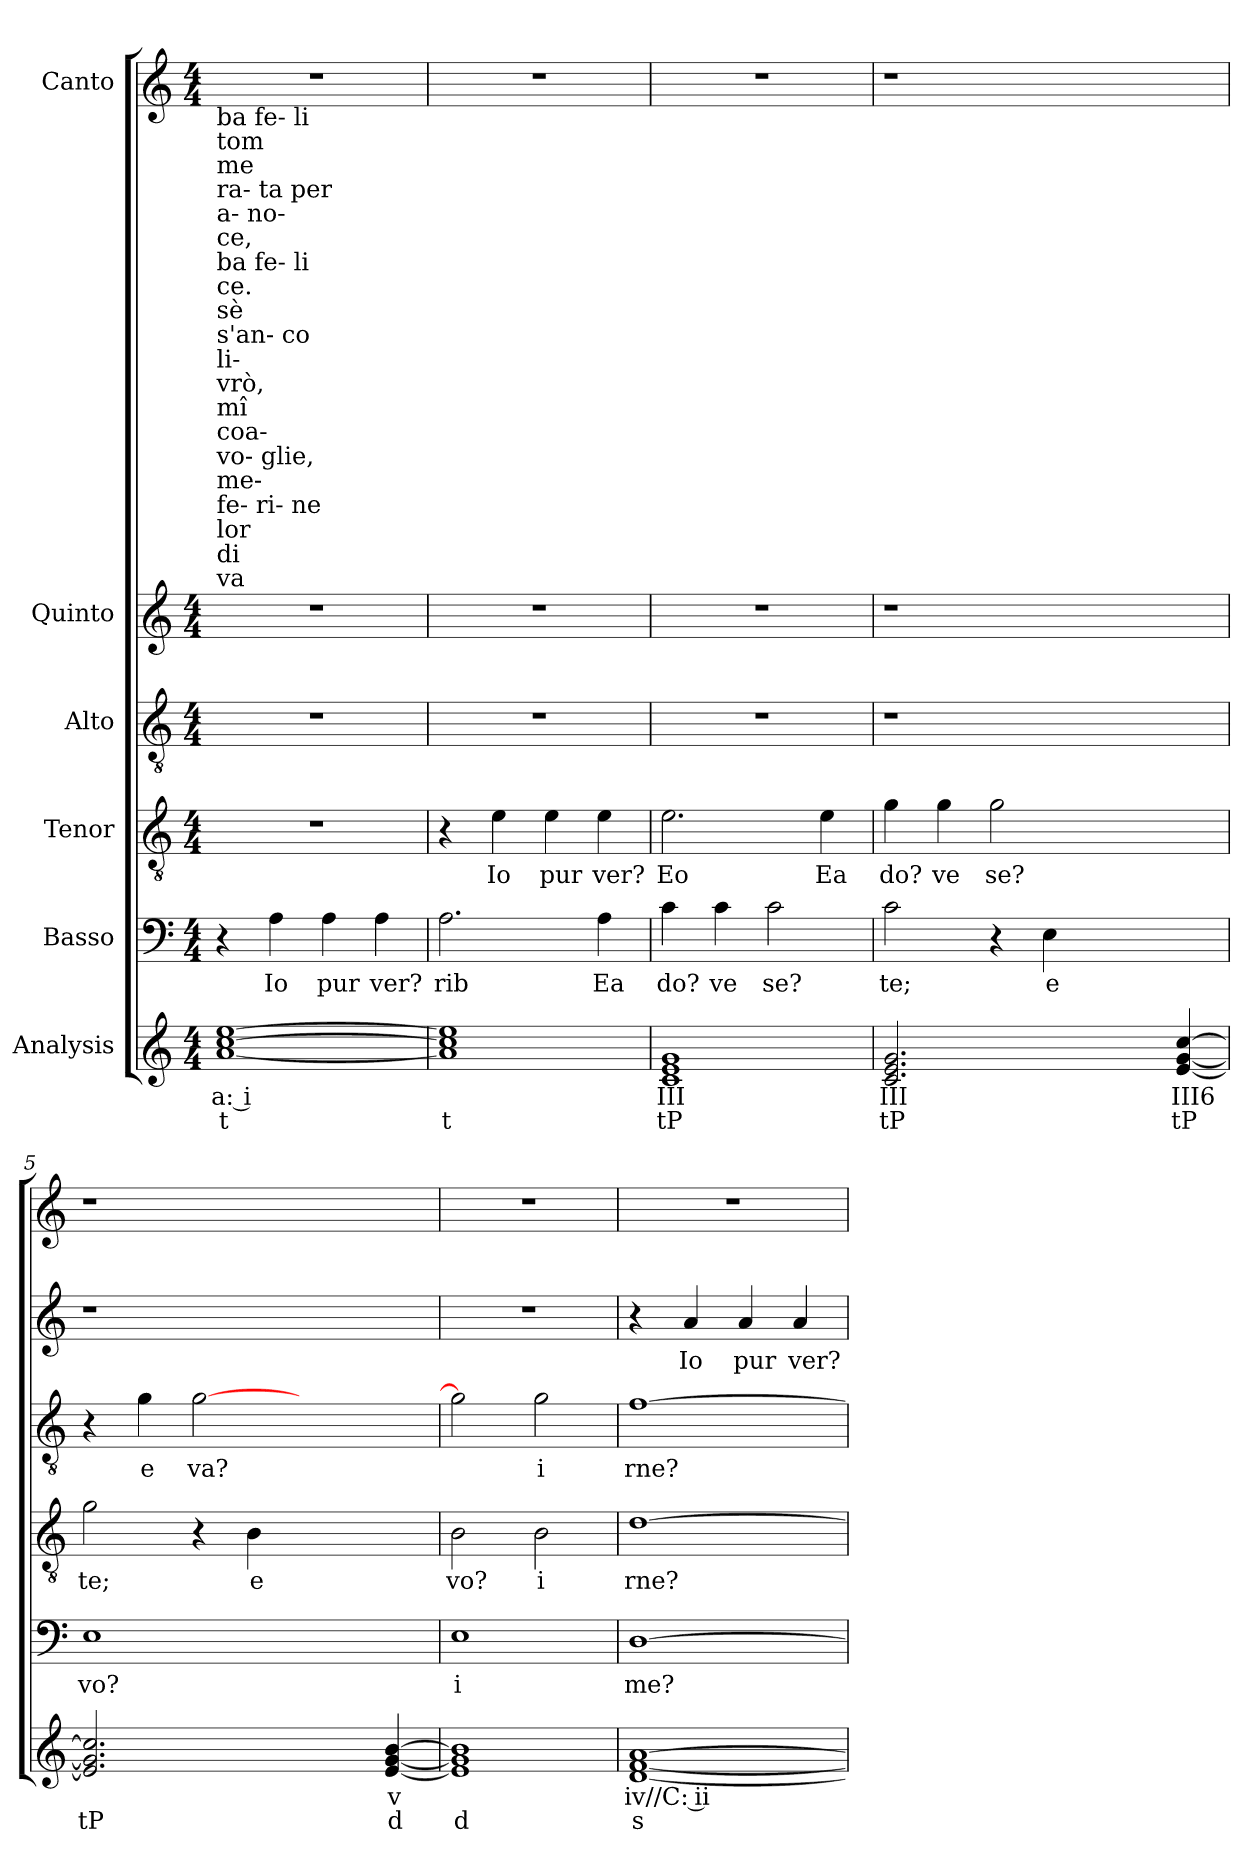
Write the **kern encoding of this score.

**kern	**text	**text	**kern	**text	**kern	**text	**kern	**text	**kern	**text	**kern
*part6	*part6	*part6	*part5	*part5	*part4	*part4	*part3	*part3	*part2	*part2	*part1
*staff6	*staff6	*staff6	*staff5	*staff5	*staff4	*staff4	*staff3	*staff3	*staff2	*staff2	*staff1
*I"Analysis	*	*	*I"Basso	*	*I"Tenor	*	*I"Alto	*	*I"Quinto	*	*I"Canto
*	*	*	*clefF4	*	*clefGv2	*	*clefGv2	*	*clefG2	*	*clefG2
*k[]	*	*	*k[]	*	*k[]	*	*k[]	*	*k[]	*	*k[]
*M4/4	*	*	*M4/4	*	*M4/4	*	*M4/4	*	*M4/4	*	*M4/4
*MM120	*	*	*MM120	*	*MM120	*	*MM120	*	*MM120	*	*MM120
=1	=1	=1	=1	=1	=1	=1	=1	=1	=1	=1	=1
!	!	!	!	!	!	!	!	!	!	!	!LO:TX:b:t=ba fe- li
!	!	!	!	!	!	!	!	!	!	!	!LO:TX:b:t=tom
!	!	!	!	!	!	!	!	!	!	!	!LO:TX:b:t=me
!	!	!	!	!	!	!	!	!	!	!	!LO:TX:b:t=ra- ta per
!	!	!	!	!	!	!	!	!	!	!	!LO:TX:b:t=a- no-
!	!	!	!	!	!	!	!	!	!	!	!LO:TX:b:t=ce,
!	!	!	!	!	!	!	!	!	!	!	!LO:TX:b:t=ba fe- li
!	!	!	!	!	!	!	!	!	!	!	!LO:TX:b:t=ce.
!	!	!	!	!	!	!	!	!	!	!	!LO:TX:b:t=sè
!	!	!	!	!	!	!	!	!	!	!	!LO:TX:b:t=s'an- co
!	!	!	!	!	!	!	!	!	!	!	!LO:TX:b:t=li-
!	!	!	!	!	!	!	!	!	!	!	!LO:TX:b:t=vrò,
!	!	!	!	!	!	!	!	!	!	!	!LO:TX:b:t=mî
!	!	!	!	!	!	!	!	!	!	!	!LO:TX:b:t=coa-
!	!	!	!	!	!	!	!	!	!	!	!LO:TX:b:t=vo- glie,
!	!	!	!	!	!	!	!	!	!	!	!LO:TX:b:t=me-
!	!	!	!	!	!	!	!	!	!	!	!LO:TX:b:t=fe- ri- ne
!	!	!	!	!	!	!	!	!	!	!	!LO:TX:b:t=lor
!	!	!	!	!	!	!	!	!	!	!	!LO:TX:b:t=di
!	!	!	!	!	!	!	!	!	!	!	!LO:TX:b:t=va
[1a [1cc [1ee	a: i	t	4r	.	1r	.	1r	.	1r	.	1r
!	!	!	!	!LO:LY:b	!	!	!	!	!	!	!
.	.	.	4A\	Io	.	.	.	.	.	.	.
!	!	!	!	!LO:LY:b	!	!	!	!	!	!	!
.	.	.	4A\	pur	.	.	.	.	.	.	.
!	!	!	!	!LO:LY:b	!	!	!	!	!	!	!
.	.	.	4A\	ver?	.	.	.	.	.	.	.
=2	=2	=2	=2	=2	=2	=2	=2	=2	=2	=2	=2
!	!	!	!	!LO:LY:b	!	!	!	!	!	!	!
1a] 1cc] 1ee]	.	t	2.A\	rib	4r	.	1r	.	1r	.	1r
!	!	!	!	!	!	!LO:LY:b	!	!	!	!	!
.	.	.	.	.	4e\	Io	.	.	.	.	.
!	!	!	!	!	!	!LO:LY:b	!	!	!	!	!
.	.	.	.	.	4e\	pur	.	.	.	.	.
!	!	!	!	!LO:LY:b	!	!	!	!	!	!	!
!	!	!	!	!	!	!LO:LY:b	!	!	!	!	!
.	.	.	4A\	Ea	4e\	ver?	.	.	.	.	.
=3	=3	=3	=3	=3	=3	=3	=3	=3	=3	=3	=3
!	!	!	!	!LO:LY:b	!	!	!	!	!	!	!
!	!	!	!	!	!	!LO:LY:b	!	!	!	!	!
1c 1e 1g	III	tP	4c\	do?	2.e\	Eo	1r	.	1r	.	1r
!	!	!	!	!LO:LY:b	!	!	!	!	!	!	!
.	.	.	4c\	ve	.	.	.	.	.	.	.
!	!	!	!	!LO:LY:b	!	!	!	!	!	!	!
.	.	.	2c\	se?	.	.	.	.	.	.	.
!	!	!	!	!	!	!LO:LY:b	!	!	!	!	!
.	.	.	.	.	4e\	Ea	.	.	.	.	.
=4	=4	=4	=4	=4	=4	=4	=4	=4	=4	=4	=4
!	!	!	!	!LO:LY:b	!	!	!	!	!	!	!
!	!	!	!	!	!	!LO:LY:b	!	!	!	!	!
2.c 2.e 2.g	III	tP	2c\	te;	4g\	do?	1r	.	1r	.	1r
!	!	!	!	!	!	!LO:LY:b	!	!	!	!	!
.	.	.	.	.	4g\	ve	.	.	.	.	.
!	!	!	!	!	!	!LO:LY:b	!	!	!	!	!
.	.	.	4r	.	2g\	se?	.	.	.	.	.
!	!	!	!	!LO:LY:b	!	!	!	!	!	!	!
2.ryy	.	.	4E\	e	.	.	.	.	.	.	.
.	.	.	2.ryy	.	2.ryy	.	2.ryy	.	2.ryy	.	2.ryy
[4e [4g [4cc	III6	tP	.	.	.	.	.	.	.	.	.
=5	=5	=5	=5	=5	=5	=5	=5	=5	=5	=5	=5
!	!	!	!	!LO:LY:b	!	!	!	!	!	!	!
!	!	!	!	!	!	!LO:LY:b	!	!	!	!	!
2.e] 2.g] 2.cc]	.	tP	1E	vo?	2g\	te;	4r	.	1r	.	1r
!	!	!	!	!	!	!	!	!LO:LY:b	!	!	!
.	.	.	.	.	.	.	4g\	e	.	.	.
!	!	!	!	!	!	!	!	!LO:LY:b	!	!	!
.	.	.	.	.	4r	.	[2g\	va?	.	.	.
!	!	!	!	!	!	!LO:LY:b	!	!	!	!	!
2.ryy	.	.	.	.	4B\	e	.	.	.	.	.
.	.	.	2.ryy	.	2.ryy	.	2.ryy	.	2.ryy	.	2.ryy
[4e [4g [4b	v	d	.	.	.	.	.	.	.	.	.
=6	=6	=6	=6	=6	=6	=6	=6	=6	=6	=6	=6
!	!	!	!	!LO:LY:b	!	!	!	!	!	!	!
!	!	!	!	!	!	!LO:LY:b	!	!	!	!	!
1e] 1g] 1b]	.	d	1E	i	2B\	vo?	2g\]	.	1r	.	1r
!	!	!	!	!	!	!LO:LY:b	!	!	!	!	!
!	!	!	!	!	!	!	!	!LO:LY:b	!	!	!
.	.	.	.	.	2B\	i	2g\	i	.	.	.
=7	=7	=7	=7	=7	=7	=7	=7	=7	=7	=7	=7
!	!	!	!	!LO:LY:b	!	!	!	!	!	!	!
!	!	!	!	!	!	!LO:LY:b	!	!	!	!	!
!	!	!	!	!	!	!	!	!LO:LY:b	!	!	!
[1d [1f [1a	iv//C: ii	s	[1D	me?	[1d	rne?	[1f	rne?	4r	.	1r
!	!	!	!	!	!	!	!	!	!	!LO:LY:b	!
.	.	.	.	.	.	.	.	.	4a/	Io	.
!	!	!	!	!	!	!	!	!	!	!LO:LY:b	!
.	.	.	.	.	.	.	.	.	4a/	pur	.
!	!	!	!	!	!	!	!	!	!	!LO:LY:b	!
.	.	.	.	.	.	.	.	.	4a/	ver?	.
=	=	=	=	=	=	=	=	=	=	=	=
*-	*-	*-	*-	*-	*-	*-	*-	*-	*-	*-	*-
